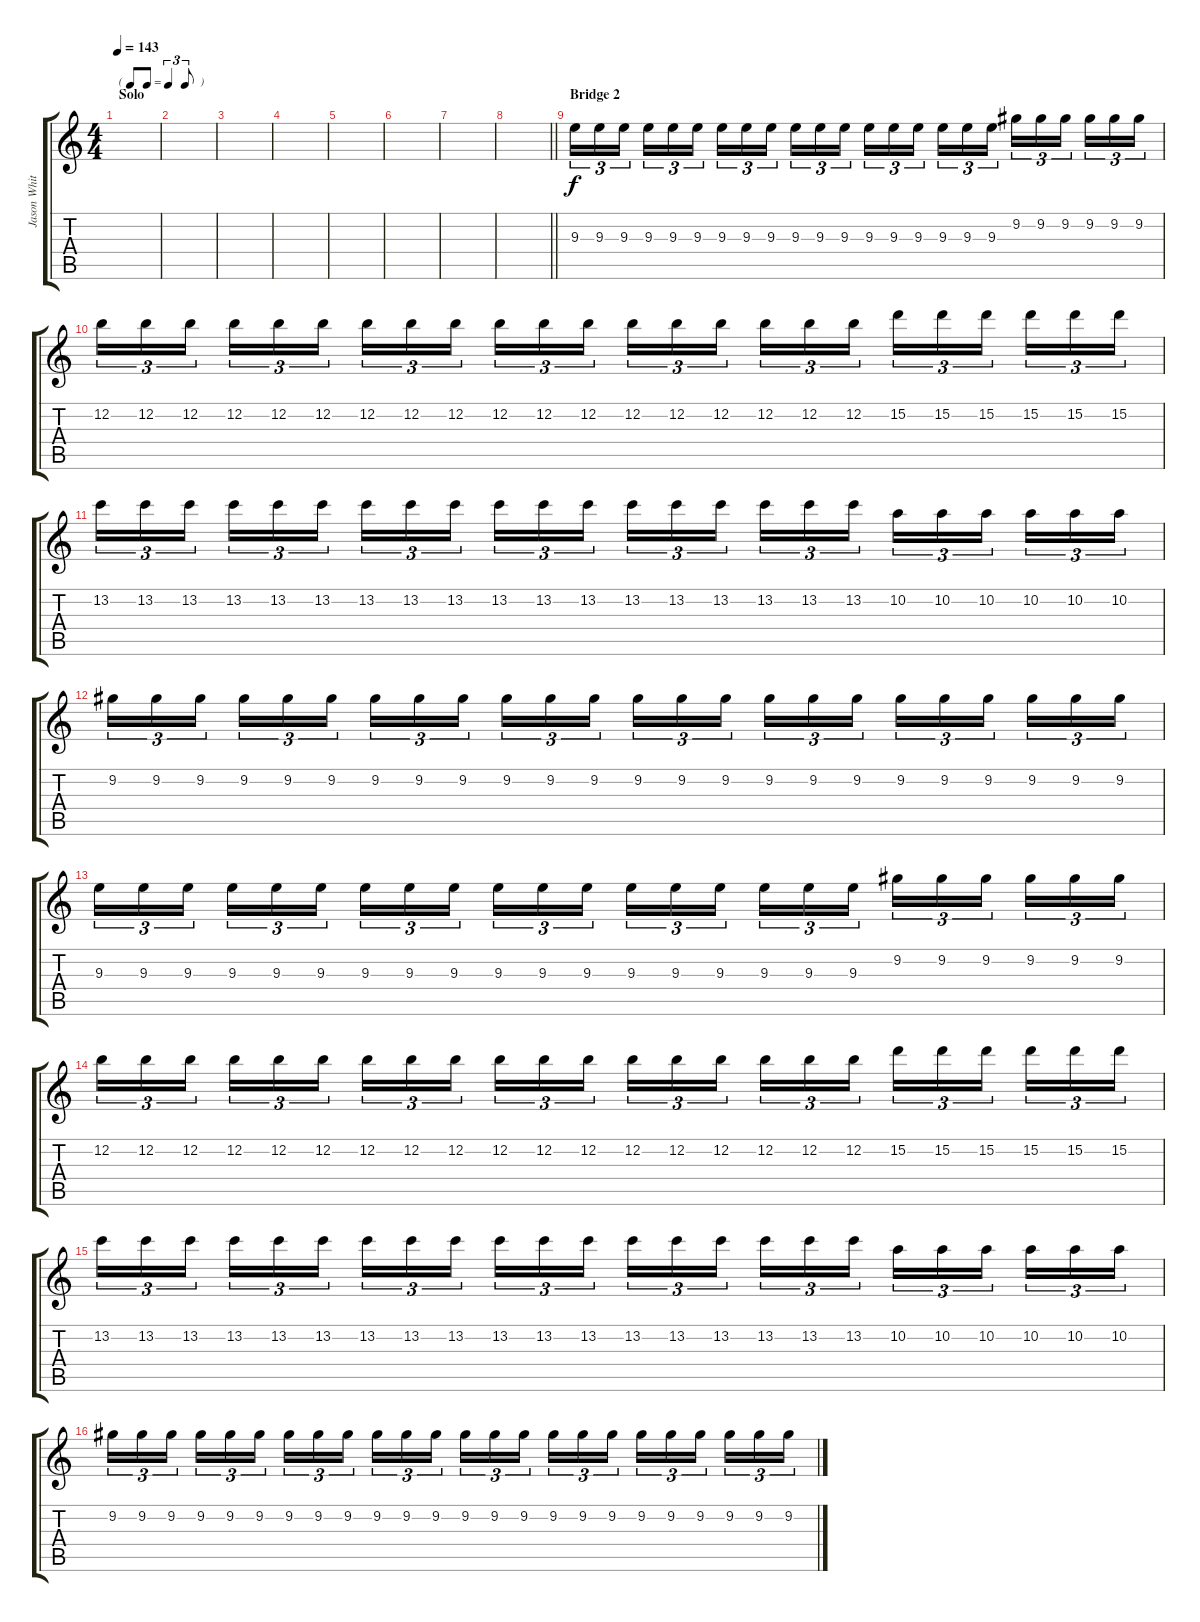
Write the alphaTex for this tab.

\track ("Jason White - Guitar" "Jason Whit") {instrument distortionguitar}
\staff {score tabs}
\tuning (E4 B3 G3 D3 A2 E2) {hide}
\ts (4 4)
\tf triplet8th
\section ("" "Solo")
\tempo 143
\clef g2
\ks c
|
|
|
|
|
|
|
\barLineRight lightlight
|
\section ("" "Bridge 2")
9.3.16{tu (3 2)} 9.3.16{tu (3 2)} 9.3.16{tu (3 2) beam splitsecondary} 9.3.16{tu (3 2)} 9.3.16{tu (3 2)} 9.3.16{tu (3 2)} 9.3.16{tu (3 2)} 9.3.16{tu (3 2)} 9.3.16{tu (3 2) beam splitsecondary} 9.3.16{tu (3 2)} 9.3.16{tu (3 2)} 9.3.16{tu (3 2)} 9.3.16{tu (3 2)} 9.3.16{tu (3 2)} 9.3.16{tu (3 2) beam splitsecondary} 9.3.16{tu (3 2)} 9.3.16{tu (3 2)} 9.3.16{tu (3 2)} 9.2.16{tu (3 2)} 9.2.16{tu (3 2)} 9.2.16{tu (3 2) beam splitsecondary} 9.2.16{tu (3 2)} 9.2.16{tu (3 2)} 9.2.16{tu (3 2)} |
12.2.16{tu (3 2)} 12.2.16{tu (3 2)} 12.2.16{tu (3 2) beam splitsecondary} 12.2.16{tu (3 2)} 12.2.16{tu (3 2)} 12.2.16{tu (3 2)} 12.2.16{tu (3 2)} 12.2.16{tu (3 2)} 12.2.16{tu (3 2) beam splitsecondary} 12.2.16{tu (3 2)} 12.2.16{tu (3 2)} 12.2.16{tu (3 2)} 12.2.16{tu (3 2)} 12.2.16{tu (3 2)} 12.2.16{tu (3 2) beam splitsecondary} 12.2.16{tu (3 2)} 12.2.16{tu (3 2)} 12.2.16{tu (3 2)} 15.2.16{tu (3 2)} 15.2.16{tu (3 2)} 15.2.16{tu (3 2) beam splitsecondary} 15.2.16{tu (3 2)} 15.2.16{tu (3 2)} 15.2.16{tu (3 2)} |
13.2.16{tu (3 2)} 13.2.16{tu (3 2)} 13.2.16{tu (3 2) beam splitsecondary} 13.2.16{tu (3 2)} 13.2.16{tu (3 2)} 13.2.16{tu (3 2)} 13.2.16{tu (3 2)} 13.2.16{tu (3 2)} 13.2.16{tu (3 2) beam splitsecondary} 13.2.16{tu (3 2)} 13.2.16{tu (3 2)} 13.2.16{tu (3 2)} 13.2.16{tu (3 2)} 13.2.16{tu (3 2)} 13.2.16{tu (3 2) beam splitsecondary} 13.2.16{tu (3 2)} 13.2.16{tu (3 2)} 13.2.16{tu (3 2)} 10.2.16{tu (3 2)} 10.2.16{tu (3 2)} 10.2.16{tu (3 2) beam splitsecondary} 10.2.16{tu (3 2)} 10.2.16{tu (3 2)} 10.2.16{tu (3 2)} |
9.2.16{tu (3 2)} 9.2.16{tu (3 2)} 9.2.16{tu (3 2) beam splitsecondary} 9.2.16{tu (3 2)} 9.2.16{tu (3 2)} 9.2.16{tu (3 2)} 9.2.16{tu (3 2)} 9.2.16{tu (3 2)} 9.2.16{tu (3 2) beam splitsecondary} 9.2.16{tu (3 2)} 9.2.16{tu (3 2)} 9.2.16{tu (3 2)} 9.2.16{tu (3 2)} 9.2.16{tu (3 2)} 9.2.16{tu (3 2) beam splitsecondary} 9.2.16{tu (3 2)} 9.2.16{tu (3 2)} 9.2.16{tu (3 2)} 9.2.16{tu (3 2)} 9.2.16{tu (3 2)} 9.2.16{tu (3 2) beam splitsecondary} 9.2.16{tu (3 2)} 9.2.16{tu (3 2)} 9.2.16{tu (3 2)} |
9.3.16{tu (3 2)} 9.3.16{tu (3 2)} 9.3.16{tu (3 2) beam splitsecondary} 9.3.16{tu (3 2)} 9.3.16{tu (3 2)} 9.3.16{tu (3 2)} 9.3.16{tu (3 2)} 9.3.16{tu (3 2)} 9.3.16{tu (3 2) beam splitsecondary} 9.3.16{tu (3 2)} 9.3.16{tu (3 2)} 9.3.16{tu (3 2)} 9.3.16{tu (3 2)} 9.3.16{tu (3 2)} 9.3.16{tu (3 2) beam splitsecondary} 9.3.16{tu (3 2)} 9.3.16{tu (3 2)} 9.3.16{tu (3 2)} 9.2.16{tu (3 2)} 9.2.16{tu (3 2)} 9.2.16{tu (3 2) beam splitsecondary} 9.2.16{tu (3 2)} 9.2.16{tu (3 2)} 9.2.16{tu (3 2)} |
12.2.16{tu (3 2)} 12.2.16{tu (3 2)} 12.2.16{tu (3 2) beam splitsecondary} 12.2.16{tu (3 2)} 12.2.16{tu (3 2)} 12.2.16{tu (3 2)} 12.2.16{tu (3 2)} 12.2.16{tu (3 2)} 12.2.16{tu (3 2) beam splitsecondary} 12.2.16{tu (3 2)} 12.2.16{tu (3 2)} 12.2.16{tu (3 2)} 12.2.16{tu (3 2)} 12.2.16{tu (3 2)} 12.2.16{tu (3 2) beam splitsecondary} 12.2.16{tu (3 2)} 12.2.16{tu (3 2)} 12.2.16{tu (3 2)} 15.2.16{tu (3 2)} 15.2.16{tu (3 2)} 15.2.16{tu (3 2) beam splitsecondary} 15.2.16{tu (3 2)} 15.2.16{tu (3 2)} 15.2.16{tu (3 2)} |
13.2.16{tu (3 2)} 13.2.16{tu (3 2)} 13.2.16{tu (3 2) beam splitsecondary} 13.2.16{tu (3 2)} 13.2.16{tu (3 2)} 13.2.16{tu (3 2)} 13.2.16{tu (3 2)} 13.2.16{tu (3 2)} 13.2.16{tu (3 2) beam splitsecondary} 13.2.16{tu (3 2)} 13.2.16{tu (3 2)} 13.2.16{tu (3 2)} 13.2.16{tu (3 2)} 13.2.16{tu (3 2)} 13.2.16{tu (3 2) beam splitsecondary} 13.2.16{tu (3 2)} 13.2.16{tu (3 2)} 13.2.16{tu (3 2)} 10.2.16{tu (3 2)} 10.2.16{tu (3 2)} 10.2.16{tu (3 2) beam splitsecondary} 10.2.16{tu (3 2)} 10.2.16{tu (3 2)} 10.2.16{tu (3 2)} |
9.2.16{tu (3 2)} 9.2.16{tu (3 2)} 9.2.16{tu (3 2) beam splitsecondary} 9.2.16{tu (3 2)} 9.2.16{tu (3 2)} 9.2.16{tu (3 2)} 9.2.16{tu (3 2)} 9.2.16{tu (3 2)} 9.2.16{tu (3 2) beam splitsecondary} 9.2.16{tu (3 2)} 9.2.16{tu (3 2)} 9.2.16{tu (3 2)} 9.2.16{tu (3 2)} 9.2.16{tu (3 2)} 9.2.16{tu (3 2) beam splitsecondary} 9.2.16{tu (3 2)} 9.2.16{tu (3 2)} 9.2.16{tu (3 2)} 9.2.16{tu (3 2)} 9.2.16{tu (3 2)} 9.2.16{tu (3 2) beam splitsecondary} 9.2.16{tu (3 2)} 9.2.16{tu (3 2)} 9.2.16{tu (3 2)}
